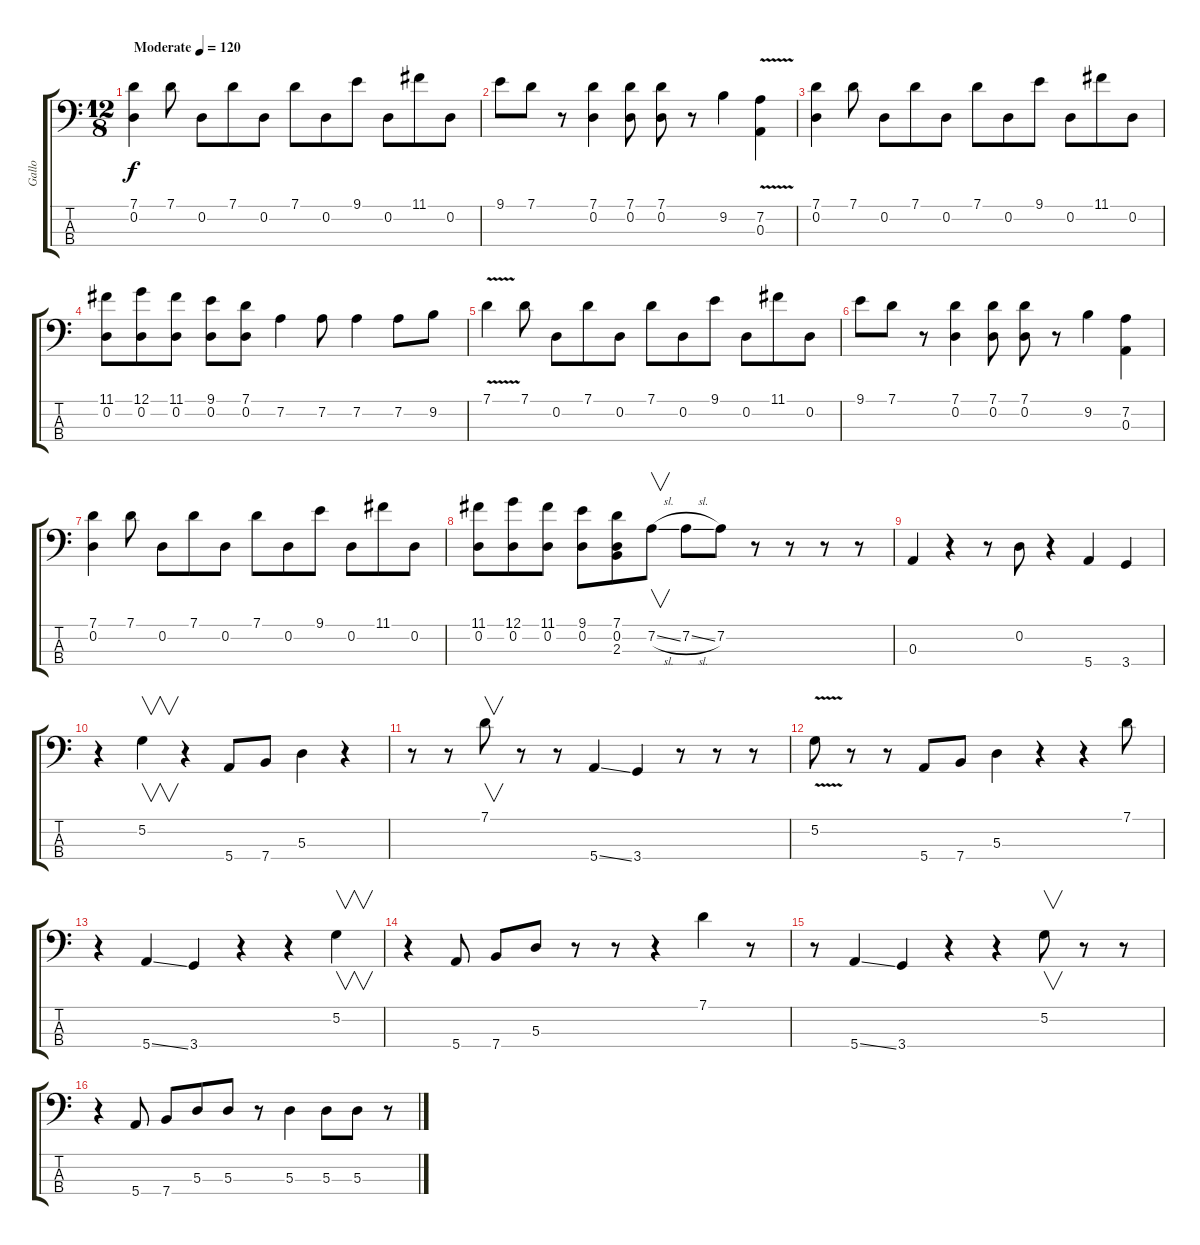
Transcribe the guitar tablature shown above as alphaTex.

\track ("Gallo" "Gallo") {instrument electricbassfinger}
\staff {score tabs}
\tuning (G2 D2 A1 E1) {hide}
\ts (12 8)
\tempo (120 "Moderate")
\clef f4
\ks c
(7.1 0.2).4{dy f instrument electricbassfinger} 7.1.8 0.2.8 7.1.8 0.2.8 7.1.8 0.2.8 9.1.8 0.2.8 11.1.8 0.2.8 |
9.1.8 7.1.8 r.8 (7.1 0.2).4 (7.1 0.2).8 (7.1 0.2).8 r.8 9.2.4 (7.2{v} 0.3).4 |
(7.1 0.2).4 7.1.8 0.2.8 7.1.8 0.2.8 7.1.8 0.2.8 9.1.8 0.2.8 11.1.8 0.2.8 |
(11.1 0.2).8 (12.1 0.2).8 (11.1 0.2).8 (9.1 0.2).8 (7.1 0.2).8 7.2.4 7.2.8 7.2.4 7.2.8 9.2.8 |
7.1{v}.4 7.1.8 0.2.8 7.1.8 0.2.8 7.1.8 0.2.8 9.1.8 0.2.8 11.1.8 0.2.8 |
9.1.8 7.1.8 r.8 (7.1 0.2).4 (7.1 0.2).8 (7.1 0.2).8 r.8 9.2.4 (7.2 0.3).4 |
(7.1 0.2).4 7.1.8 0.2.8 7.1.8 0.2.8 7.1.8 0.2.8 9.1.8 0.2.8 11.1.8 0.2.8 |
(11.1 0.2).8 (12.1 0.2).8 (11.1 0.2).8 (9.1 0.2).8 (7.1 0.2 2.3).8 7.2{sl}.8{v} 7.2{sl}.8 7.2.8 r.8 r.8 r.8 r.8 |
0.3.4 r.4 r.8 0.2.8 r.4 5.4.4 3.4.4 |
r.4 5.2.4{v} r.4 5.4.8 7.4.8 5.3.4 r.4 |
r.8 r.8 7.1.8{v} r.8 r.8 5.4{ss}.4 3.4.4 r.8 r.8 r.8 |
5.2{v}.8 r.8 r.8 5.4.8 7.4.8 5.3.4 r.4 r.4 7.1.8 |
r.4 5.4{ss}.4 3.4.4 r.4 r.4 5.2.4{v} |
r.4 5.4.8 7.4.8 5.3.8 r.8 r.8 r.4 7.1.4 r.8 |
r.8 5.4{ss}.4 3.4.4 r.4 r.4 5.2.8{v} r.8 r.8 |
r.4 5.4.8 7.4.8 5.3.8 5.3.8 r.8 5.3.4 5.3.8 5.3.8 r.8
